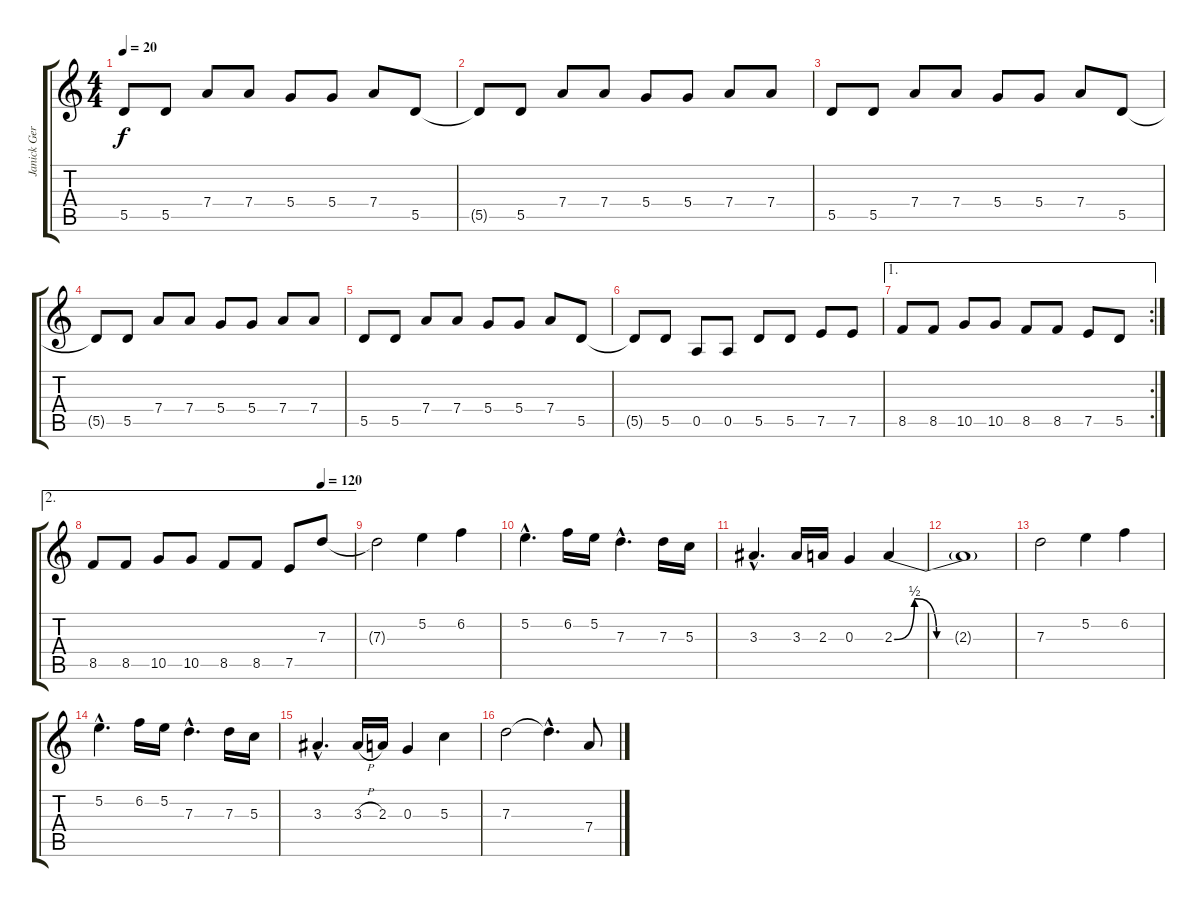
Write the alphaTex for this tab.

\track ("Janick Gers" "Janick Ger") {instrument overdrivenguitar}
\staff {score tabs}
\tuning (E4 B3 G3 D3 A2 E2) {hide}
\ts (4 4)
\tempo 20
\clef g2
\ks c
5.5.8{dy f} 5.5.8 7.4.8 7.4.8 5.4.8 5.4.8 7.4.8 5.5.8 |
5.5{t}.8 5.5.8 7.4.8 7.4.8 5.4.8 5.4.8 7.4.8 7.4.8 |
5.5.8 5.5.8 7.4.8 7.4.8 5.4.8 5.4.8 7.4.8 5.5.8 |
5.5{t}.8 5.5.8 7.4.8 7.4.8 5.4.8 5.4.8 7.4.8 7.4.8 |
5.5.8 5.5.8 7.4.8 7.4.8 5.4.8 5.4.8 7.4.8 5.5.8 |
5.5{t}.8 5.5.8 0.5.8 0.5.8 5.5.8 5.5.8 7.5.8 7.5.8 |
\ae 1
\rc 2
8.5.8 8.5.8 10.5.8 10.5.8 8.5.8 8.5.8 7.5.8 5.5.8 |
\ae 2
\tempo (120 0.875)
8.5.8 8.5.8 10.5.8 10.5.8 8.5.8 8.5.8 7.5.8 7.3.8 |
7.3{t}.2 5.2.4 6.2.4 |
5.2{hac}.4{d} 6.2.16 5.2.16 7.3{hac}.4{d} 7.3.16 5.3.16 |
3.3{hac}.4{d} 3.3.16 2.3.16 0.3.4 2.3{be (custom 0 0 10 2 21 0 45 0 60 0)}.4 |
2.3{t}.1 |
7.3.2 5.2.4 6.2.4 |
5.2{hac}.4{d} 6.2.16 5.2.16 7.3{hac}.4{d} 7.3.16 5.3.16 |
3.3{hac}.4{d} 3.3{h}.16 2.3.16 0.3.4 5.3.4 |
7.3.2 7.3{hac t}.4{d} 7.4.8
